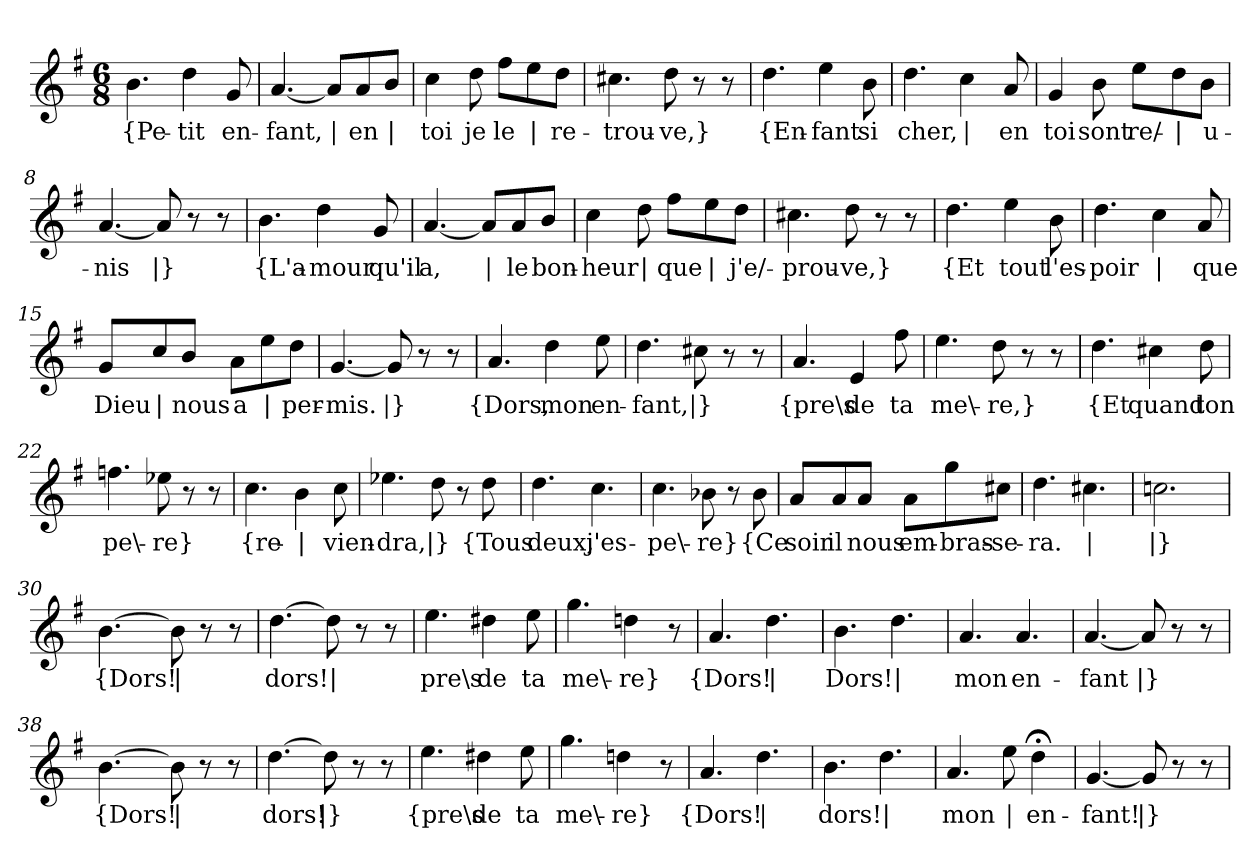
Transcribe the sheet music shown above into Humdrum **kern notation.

**kern	**text
*part1	*part1
*staff1	*staff1
*clefG2	*
*k[f#]	*
*M6/8	*
=1	=1
!	!LO:LY:b
4.b\	{Pe-
!	!LO:LY:b
4dd\	-tit
!	!LO:LY:b
8g/	en-
=2	=2
!	!LO:LY:b
[4.a/	-fant,
!	!LO:LY:b
8a/L]	|
!	!LO:LY:b
8a/	en
!	!LO:LY:b
8b/J	|
=3	=3
!	!LO:LY:b
4cc\	toi
!	!LO:LY:b
8dd\	je
!	!LO:LY:b
8ff#\L	le
!	!LO:LY:b
8ee\	|
!	!LO:LY:b
8dd\J	re-
=4	=4
!	!LO:LY:b
4.cc#X\	-trou-
!	!LO:LY:b
8dd\	-ve,}
8r	.
8r	.
=5	=5
!	!LO:LY:b
4.dd\	{En-
!	!LO:LY:b
4ee\	-fant
!	!LO:LY:b
8b\	si
=6	=6
!	!LO:LY:b
4.dd\	cher,
!	!LO:LY:b
4cc\	|
!	!LO:LY:b
8a/	en
=7	=7
!	!LO:LY:b
4g/	toi
!	!LO:LY:b
8b\	sont
!	!LO:LY:b
8ee\L	re/-
!	!LO:LY:b
8dd\	|
!	!LO:LY:b
8b\J	-u-
!!LO:LB:g=z
=8	=8
!	!LO:LY:b
[4.a/	-nis
!	!LO:LY:b
8a/]	|}
8r	.
8r	.
=9	=9
!	!LO:LY:b
4.b\	{L'a-
!	!LO:LY:b
4dd\	-mour
!	!LO:LY:b
8g/	qu'il
=10	=10
!	!LO:LY:b
[4.a/	a,
!	!LO:LY:b
8a/L]	|
!	!LO:LY:b
8a/	le
!	!LO:LY:b
8b/J	bon-
=11	=11
!	!LO:LY:b
4cc\	-heur
!	!LO:LY:b
8dd\	|
!	!LO:LY:b
8ff#\L	que
!	!LO:LY:b
8ee\	|
!	!LO:LY:b
8dd\J	j'e/-
=12	=12
!	!LO:LY:b
4.cc#X\	-prou-
!	!LO:LY:b
8dd\	-ve,}
8r	.
8r	.
=13	=13
!	!LO:LY:b
4.dd\	{Et
!	!LO:LY:b
4ee\	tout
!	!LO:LY:b
8b\	l'es-
=14	=14
!	!LO:LY:b
4.dd\	-poir
!	!LO:LY:b
4cc\	|
!	!LO:LY:b
8a/	que
!!LO:LB:g=z
=15	=15
!	!LO:LY:b
8g/L	Dieu
!	!LO:LY:b
8cc/	|
!	!LO:LY:b
8b/J	nous
!	!LO:LY:b
8a\L	a
!	!LO:LY:b
8ee\	|
!	!LO:LY:b
8dd\J	per-
=16	=16
!	!LO:LY:b
[4.g/	-mis.
!	!LO:LY:b
8g/]	|}
8r	.
8r	.
=17	=17
!	!LO:LY:b
4.a/	{Dors,
!	!LO:LY:b
4dd\	mon
!	!LO:LY:b
8ee\	en-
=18	=18
!	!LO:LY:b
4.dd\	-fant,
!	!LO:LY:b
8cc#X\	|}
8r	.
8r	.
=19	=19
!	!LO:LY:b
4.a/	{pre\s
!	!LO:LY:b
4e/	de
!	!LO:LY:b
8ff#\	ta
=20	=20
!	!LO:LY:b
4.ee\	me\-
!	!LO:LY:b
8dd\	-re,}
8r	.
8r	.
!!LO:LB:g=z
=21	=21
!	!LO:LY:b
4.dd\	{Et
!	!LO:LY:b
4cc#X\	quand
!	!LO:LY:b
8dd\	ton
=22	=22
!	!LO:LY:b
4.ffn\	pe\-
!	!LO:LY:b
8ee-X\	-re}
8r	.
8r	.
=23	=23
!	!LO:LY:b
4.cc\	{re-
!	!LO:LY:b
4b\	|
!	!LO:LY:b
8cc\	-vien-
=24	=24
!	!LO:LY:b
4.ee-X\	-dra,
!	!LO:LY:b
8dd\	|}
8r	.
!	!LO:LY:b
8dd\	{Tous
=25	=25
!	!LO:LY:b
4.dd\	deux,
!	!LO:LY:b
4.cc\	j'es-
=26	=26
!	!LO:LY:b
4.cc\	-pe\-
!	!LO:LY:b
8b-X\	-re}
8r	.
!	!LO:LY:b
8b-\	{Ce
!!LO:LB:g=z
=27	=27
!	!LO:LY:b
8a/L	soir
!	!LO:LY:b
8a/	il
!	!LO:LY:b
8a/J	nous
!	!LO:LY:b
8a\L	em-
!	!LO:LY:b
8gg\	-bras-
!	!LO:LY:b
8cc#X\J	-se-
=28	=28
!	!LO:LY:b
4.dd\	-ra.
!	!LO:LY:b
4.cc#X\	|
=29	=29
!	!LO:LY:b
2.ccn\	|}
=30	=30
!	!LO:LY:b
[4.b\	{Dors!
!	!LO:LY:b
8b\]	|
8r	.
8r	.
=31	=31
!	!LO:LY:b
[4.dd\	dors!
!	!LO:LY:b
8dd\]	|
8r	.
8r	.
=32	=32
!	!LO:LY:b
4.ee\	pre\s
!	!LO:LY:b
4dd#X\	de
!	!LO:LY:b
8ee\	ta
=33	=33
!	!LO:LY:b
4.gg\	me\-
!	!LO:LY:b
4ddn\	-re}
8r	.
=34	=34
!	!LO:LY:b
4.a/	{Dors!
!	!LO:LY:b
4.dd\	|
!!LO:LB:g=z
=35	=35
!	!LO:LY:b
4.b\	Dors!
!	!LO:LY:b
4.dd\	|
=36	=36
!	!LO:LY:b
4.a/	mon
!	!LO:LY:b
4.a/	en-
=37	=37
!	!LO:LY:b
[4.a/	-fant
!	!LO:LY:b
8a/]	|}
8r	.
8r	.
=38	=38
!	!LO:LY:b
[4.b\	{Dors!
!	!LO:LY:b
8b\]	|
8r	.
8r	.
=39	=39
!	!LO:LY:b
[4.dd\	dors!
!	!LO:LY:b
8dd\]	|}
8r	.
8r	.
=40	=40
!	!LO:LY:b
4.ee\	{pre\s
!	!LO:LY:b
4dd#X\	de
!	!LO:LY:b
8ee\	ta
=41	=41
!	!LO:LY:b
4.gg\	me\-
!	!LO:LY:b
4ddn\	-re}
8r	.
=42	=42
!	!LO:LY:b
4.a/	{Dors!
!	!LO:LY:b
4.dd\	|
=43	=43
!	!LO:LY:b
4.b\	dors!
!	!LO:LY:b
4.dd\	|
!!LO:LB:g=z
=44	=44
!	!LO:LY:b
4.a/	mon
!	!LO:LY:b
8ee\	|
!	!LO:LY:b
4dd;<\	en-
=45	=45
!	!LO:LY:b
[4.g/	-fant!
!	!LO:LY:b
8g/]	|}
8r	.
8r	.
=	=
*-	*-
